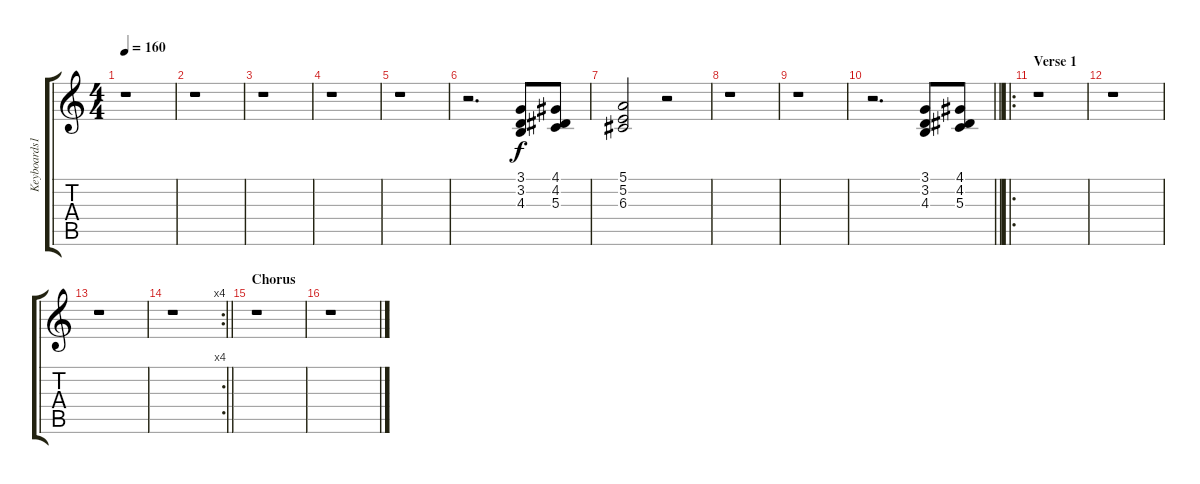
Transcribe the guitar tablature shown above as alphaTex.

\track ("Keyboards1" "Keyboards1") {instrument stringensemble1}
\staff {score tabs}
\tuning (E4 B3 G3 D3 A2 E2) {hide}
\ts (4 4)
\tempo 160
\clef g2
\ks c
r.1{dy f} |
r.1 |
r.1 |
r.1 |
r.1 |
r.2{d} (3.1 3.2 4.3).8 (4.1 4.2 5.3).8 |
(5.1 5.2 6.3).2 r.2 |
r.1 |
r.1 |
\barLineRight lightlight
r.2{d} (3.1 3.2 4.3).8 (4.1 4.2 5.3).8 |
\ro
\section ("" "Verse 1")
r.1 |
r.1 |
r.1 |
\rc 4
\barLineRight lightlight
r.1 |
\section ("" "Chorus")
r.1 |
r.1
